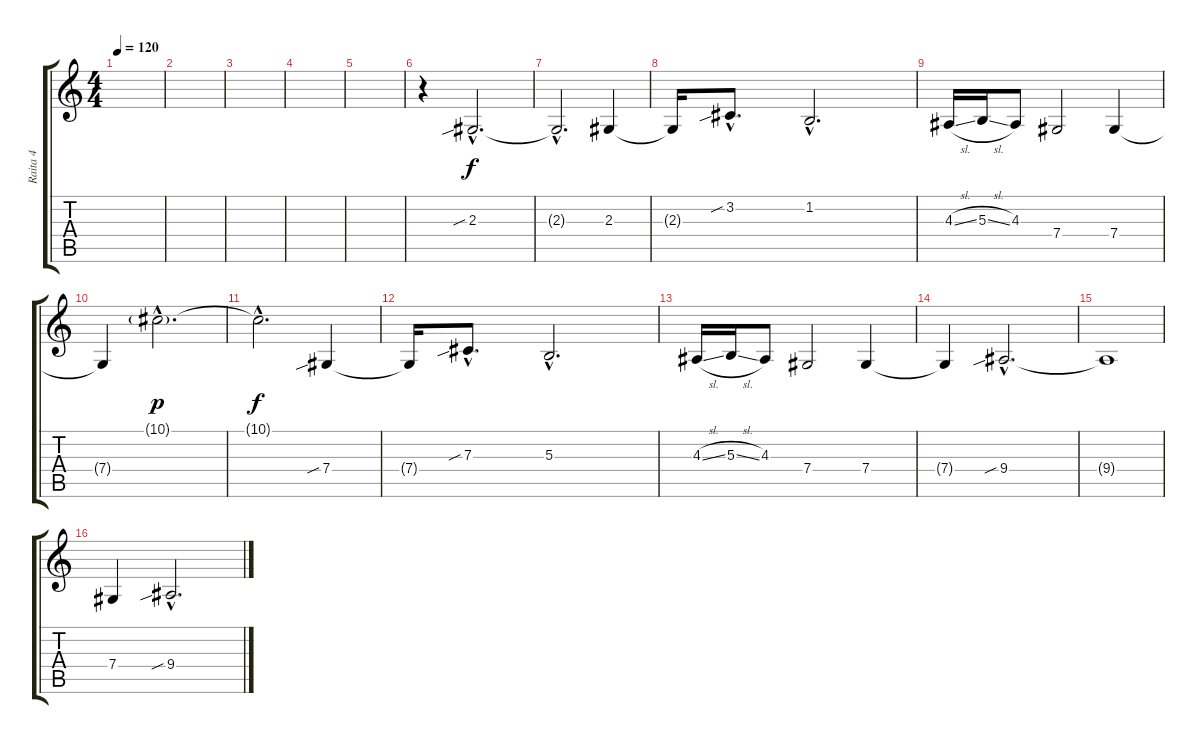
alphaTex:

\track ("Raita 4" "Raita 4") {instrument violin}
\staff {score tabs}
\tuning (Eb4 Bb3 Gb3 Db3 Ab2 Eb2) {hide}
\ts (4 4)
\tempo 120
\clef g2
\ks c
|
|
|
|
|
r.4 2.3{sib hac}.2{d} |
2.3{hac t}.2{d} 2.3.4 |
2.3{t}.16 3.2{sib hac}.8{d} 1.2{hac}.2{d} |
4.3{sl}.16 5.3{sl}.16 4.3.8 7.4.2 7.4.4 |
7.4{t}.4 10.1{g hac}.2{d dy p} |
10.1{hac t}.2{d dy f} 7.4{sib}.4 |
7.4{t}.16 7.3{sib hac}.8{d} 5.3{hac}.2{d} |
4.3{sl}.16 5.3{sl}.16 4.3.8 7.4.2 7.4.4 |
7.4{t}.4 9.4{sib hac}.2{d} |
9.4{t}.1 |
7.4.4 9.4{sib hac}.2{d}
